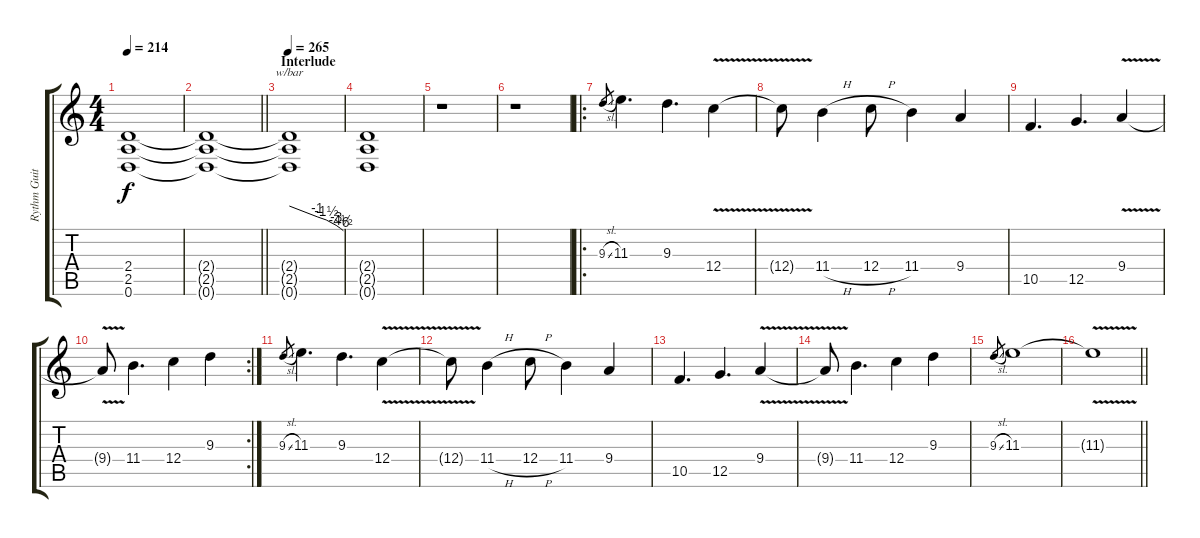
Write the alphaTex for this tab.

\track ("Rythm Guitar II" "Rythm Guit") {instrument overdrivenguitar}
\staff {score tabs}
\tuning (D4 A3 F3 C3 G2 D2) {hide}
\ts (4 4)
\tempo 214
\clef g2
\ks c
(2.4{t} 2.5{t} 0.6{t}).1{dy f} |
\barLineRight lightlight
(2.4{t} 2.5{t} 0.6{t}).1 |
\section ("" "Interlude")
\tempo 265
(2.4{t} 2.5{t} 0.6{t}).1{tbe (custom default 0 0 31 -4 41 -6 52 -12 57 -18 60 -24) volume 10} |
(2.4{t} 2.5{t} 0.6{t}).1 |
r.1 |
r.1 |
\ro
9.3{sl}.8{gr} 11.3.4{d} 9.3.4{d} 12.4{v}.4 |
12.4{t}.8 11.4{h}.4 12.4{h}.8 11.4.4 9.4.4 |
10.5.4{d} 12.5.4{d} 9.4{v}.4 |
\rc 2
9.4{t}.8 11.4.4{d} 12.4.4 9.3.4 |
9.3{sl}.8{gr} 11.3.4{d} 9.3.4{d} 12.4{v}.4 |
12.4{t}.8 11.4{h}.4 12.4{h}.8 11.4.4 9.4.4 |
10.5.4{d} 12.5.4{d} 9.4{v}.4 |
9.4{t}.8 11.4.4{d} 12.4.4 9.3.4 |
9.3{sl}.8{gr} 11.3.1 |
\barLineRight lightlight
11.3{v t}.1
